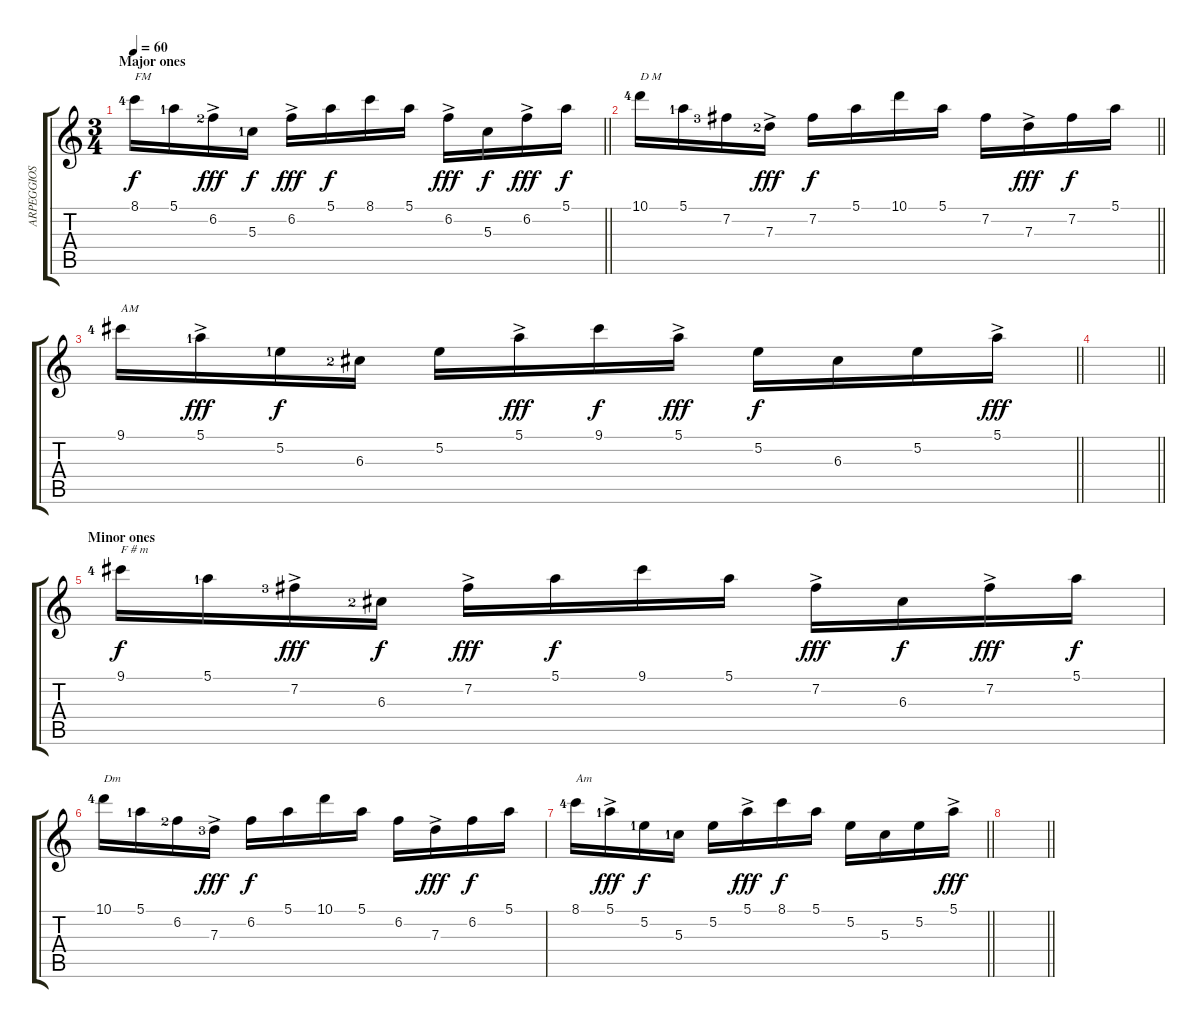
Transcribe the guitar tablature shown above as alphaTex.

\track ("ARPEGGIOS" "ARPEGGIOS") {instrument overdrivenguitar}
\staff {score tabs}
\tuning (E4 B3 G3 D3 A2 E2) {hide}
\ts (3 4)
\section ("" "Major ones")
\tempo 60
\clef g2
\barLineRight lightlight
\ks c
8.1{lf 5}.16{txt "FM" dy f instrument overdrivenguitar} 5.1{lf 2}.16 6.2{ac lf 3}.16{dy fff} 5.3{lf 2}.16{dy f} 6.2{ac}.16{dy fff} 5.1.16{dy f} 8.1.16 5.1.16 6.2{ac}.16{dy fff} 5.3.16{dy f} 6.2{ac}.16{dy fff} 5.1.16{dy f} |
\barLineRight lightlight
10.1{lf 5}.16{txt "D M"} 5.1{lf 2}.16 7.2{lf 4}.16 7.3{ac lf 3}.16{dy fff} 7.2.16{dy f} 5.1.16 10.1.16 5.1.16 7.2.16 7.3{ac}.16{dy fff} 7.2.16{dy f} 5.1.16 |
\barLineRight lightlight
9.1{lf 5}.16{txt "AM"} 5.1{ac lf 2}.16{dy fff} 5.2{lf 2}.16{dy f} 6.3{lf 3}.16 5.2.16 5.1{ac}.16{dy fff} 9.1.16{dy f} 5.1{ac}.16{dy fff} 5.2.16{dy f} 6.3.16 5.2.16 5.1{ac}.16{dy fff} |
\barLineRight lightlight
|
\section ("" "Minor ones")
9.1{lf 5}.16{txt "F # m" dy f} 5.1{lf 2}.16 7.2{ac lf 4}.16{dy fff} 6.3{lf 3}.16{dy f} 7.2{ac}.16{dy fff} 5.1.16{dy f} 9.1.16 5.1.16 7.2{ac}.16{dy fff} 6.3.16{dy f} 7.2{ac}.16{dy fff} 5.1.16{dy f} |
10.1{lf 5}.16{txt "Dm"} 5.1{lf 2}.16 6.2{lf 3}.16 7.3{ac lf 4}.16{dy fff} 6.2.16{dy f} 5.1.16 10.1.16 5.1.16 6.2.16 7.3{ac}.16{dy fff} 6.2.16{dy f} 5.1.16 |
\barLineRight lightlight
8.1{lf 5}.16{txt "Am"} 5.1{ac lf 2}.16{dy fff} 5.2{lf 2}.16{dy f} 5.3{lf 2}.16 5.2.16 5.1{ac}.16{dy fff} 8.1.16{dy f} 5.1.16 5.2.16 5.3.16 5.2.16 5.1{ac}.16{dy fff} |
\barLineRight lightlight
